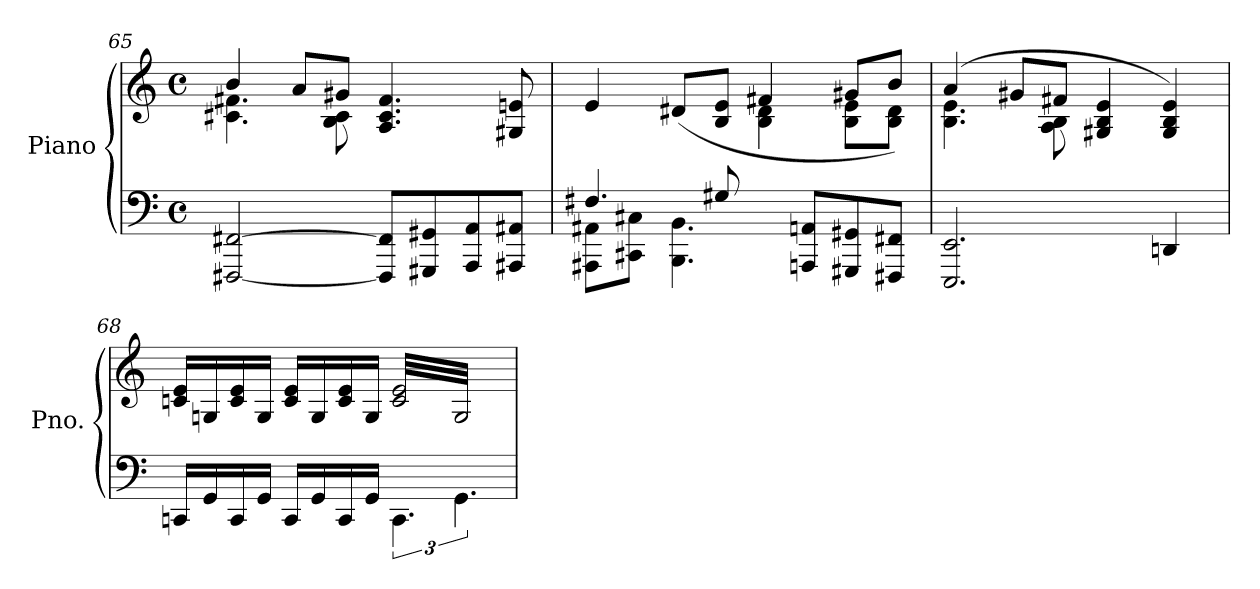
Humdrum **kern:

**kern	**kern
*part1	*part1
*staff2	*staff1
*I"Piano	*
*I'Pno.	*
*clefF4	*clefG2
*k[]	*k[]
*M4/4	*M4/4
*met(c)	*met(c)
=65	=65
*	*^
[2FFF#X/ [2FF#X/	4b/	4.c#X\ 4.f#X\
.	8a/L	.
.	8g#X/J	8B\ 8c#\
8FFF#/] 8FF#/]L	4.A/ 4.c#/ 4.f#/	2ryy
8GGG#X/ 8GG#X/	.	.
8AAA/ 8AA/	.	.
8AAA#X/ 8AA#X/J	8G#X/ 8en/	.
!!LO:PB:g=z	!!
=66	=66	=66
*^	*	*
8AAA#X\ 8AA#X\L	4.F#X/	4e/	2ryy
8CC#X\ 8C#X\J	.	.	.
4.BBB\ 4.BB\	.	(8d#X/L	.
.	8G#X/	8B/ 8e/J	.
.	2ryy	4f#X/	4B\ 4d#\
8AAAn/ 8AAn/L	.	.	.
8GGG#X/ 8GG#X/	.	8g#X/L	8B\ 8e\L
8FFF#X/ 8FF#X/J	.	8b/J)	8B\ 8d#\J
*v	*v	*	*
=67	=67	=67
2.EEE!/ 2.EE/	(4a/	4.B\ 4.e\
.	8g#X/L	.
.	8f#X/J	8A\ 8B\
.	4G#X/ 4B/ 4e/	2ryy
4DDn/	4G#/ 4B/ 4e/)	.
*	*v	*v
=68	=68
*	*MM135
16CCn/LL	16cn/ 16e/LL
16GG/	16Gn/
16CC/	16c/ 16e/
16GG/JJ	16G/JJ
16CC/LL	16c/ 16e/LL
16GG/	16G/
16CC/	16c/ 16e/
16GG/JJ	16G/JJ
*	*tremolo
6.CC\	32c/ 32e/LLL
.	32G/
.	32c/ 32e/
.	32G/
.	32c/ 32e/
.	32G/
.	32c/ 32e/
.	32G/
6.GG\	32c/ 32e/
.	32G/
.	32c/ 32e/
.	32G/
.	32c/ 32e/
.	32G/
.	32c/ 32e/
.	32G/JJJ
*	*Xtremolo
.	.
.	.
.	.
.	.
.	.
.	.
.	.
.	.
=	=
*-	*-
